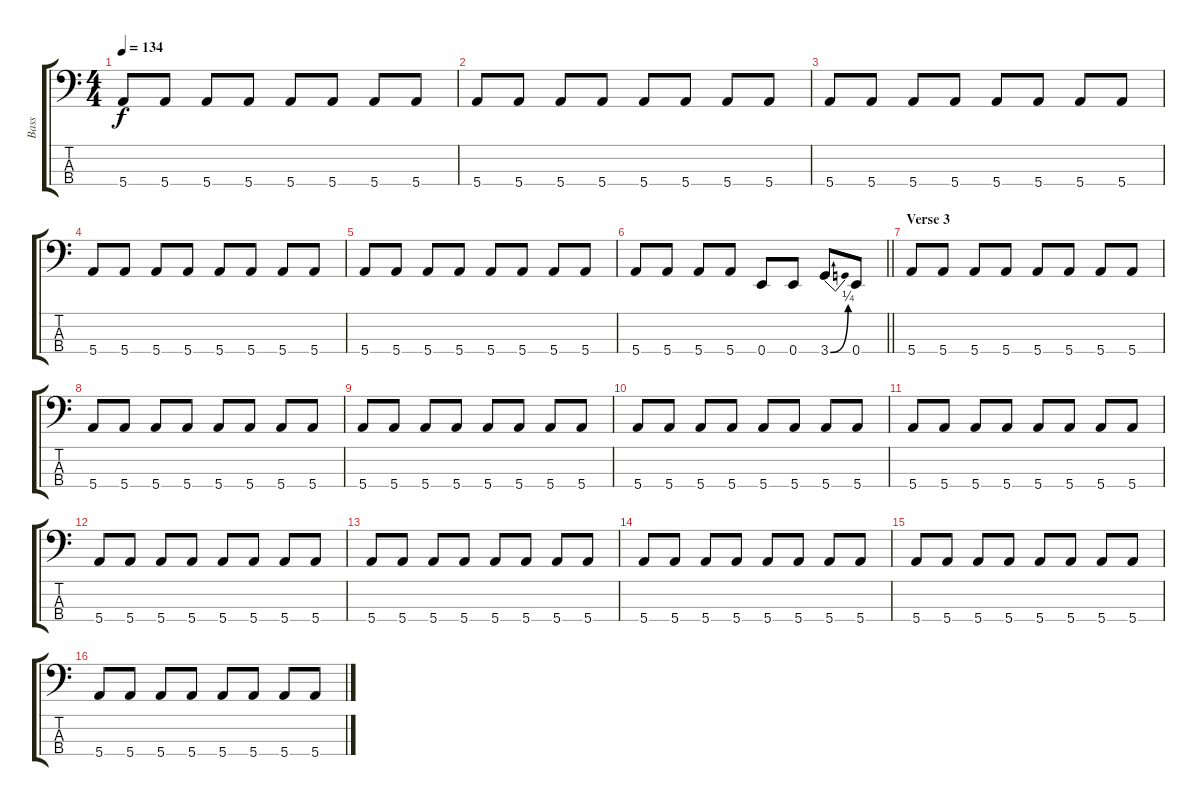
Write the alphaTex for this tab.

\track ("Bass" "Bass") {instrument electricbasspick}
\staff {score tabs}
\tuning (G2 D2 A1 E1) {hide}
\ts (4 4)
\tempo 134
\clef f4
\ks c
5.4.8{dy f} 5.4.8 5.4.8 5.4.8 5.4.8 5.4.8 5.4.8 5.4.8 |
5.4.8 5.4.8 5.4.8 5.4.8 5.4.8 5.4.8 5.4.8 5.4.8 |
5.4.8 5.4.8 5.4.8 5.4.8 5.4.8 5.4.8 5.4.8 5.4.8 |
5.4.8 5.4.8 5.4.8 5.4.8 5.4.8 5.4.8 5.4.8 5.4.8 |
5.4.8 5.4.8 5.4.8 5.4.8 5.4.8 5.4.8 5.4.8 5.4.8 |
\barLineRight lightlight
5.4.8 5.4.8 5.4.8 5.4.8 0.4.8 0.4.8 3.4{be (bend 0 0 60 1)}.8 0.4.8 |
\section ("" "Verse 3")
5.4.8 5.4.8 5.4.8 5.4.8 5.4.8 5.4.8 5.4.8 5.4.8 |
5.4.8 5.4.8 5.4.8 5.4.8 5.4.8 5.4.8 5.4.8 5.4.8 |
5.4.8 5.4.8 5.4.8 5.4.8 5.4.8 5.4.8 5.4.8 5.4.8 |
5.4.8 5.4.8 5.4.8 5.4.8 5.4.8 5.4.8 5.4.8 5.4.8 |
5.4.8 5.4.8 5.4.8 5.4.8 5.4.8 5.4.8 5.4.8 5.4.8 |
5.4.8 5.4.8 5.4.8 5.4.8 5.4.8 5.4.8 5.4.8 5.4.8 |
5.4.8 5.4.8 5.4.8 5.4.8 5.4.8 5.4.8 5.4.8 5.4.8 |
5.4.8 5.4.8 5.4.8 5.4.8 5.4.8 5.4.8 5.4.8 5.4.8 |
5.4.8 5.4.8 5.4.8 5.4.8 5.4.8 5.4.8 5.4.8 5.4.8 |
5.4.8 5.4.8 5.4.8 5.4.8 5.4.8 5.4.8 5.4.8 5.4.8
